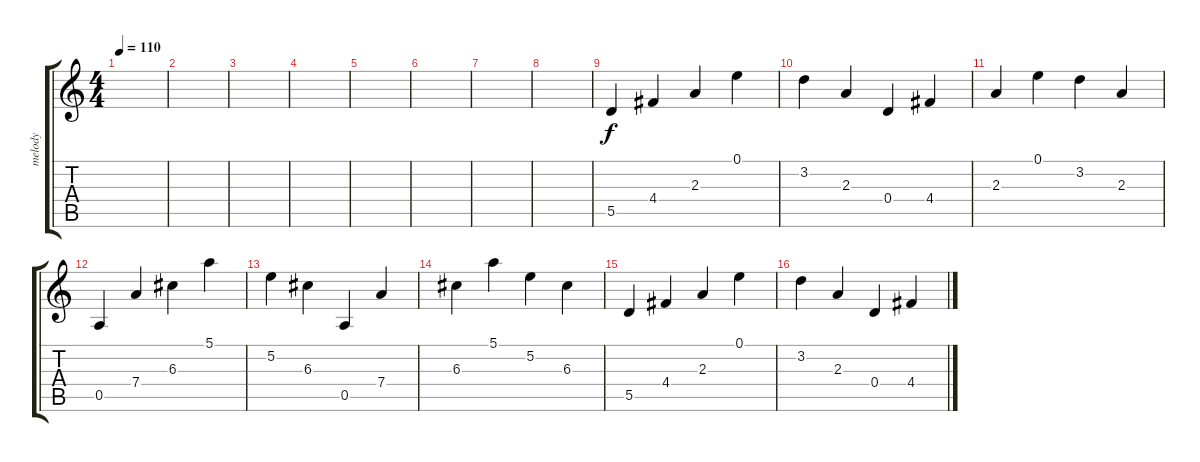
\track ("melody" "melody") {instrument electricguitarmuted}
\staff {score tabs}
\tuning (E4 B3 G3 D3 A2 E2) {hide}
\ts (4 4)
\tempo 110
\clef g2
\ks c
|
|
|
|
|
|
|
|
5.5.4 4.4.4 2.3.4 0.1.4 |
3.2.4 2.3.4 0.4.4 4.4.4 |
2.3.4 0.1.4 3.2.4 2.3.4 |
0.5.4 7.4.4 6.3.4 5.1.4 |
5.2.4 6.3.4 0.5.4 7.4.4 |
6.3.4 5.1.4 5.2.4 6.3.4 |
5.5.4 4.4.4 2.3.4 0.1.4 |
3.2.4 2.3.4 0.4.4 4.4.4
